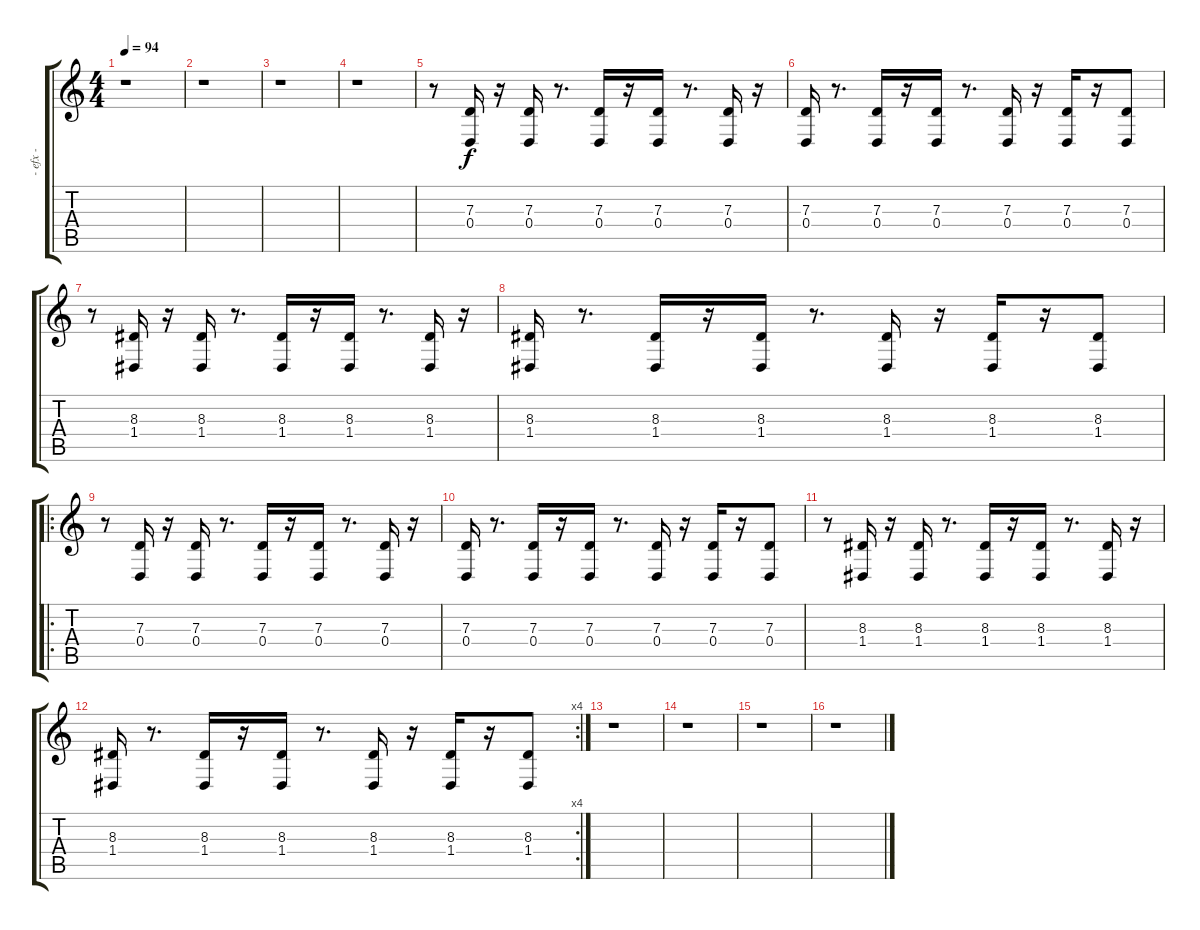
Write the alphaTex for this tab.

\track ("- efx -" "- efx -") {instrument orchestrahit}
\staff {score tabs}
\tuning (E4 B3 G3 D3 A2 D2) {hide}
\ts (4 4)
\tempo 94
\clef g2
\ks c
r.1{dy f instrument orchestrahit} |
r.1 |
r.1 |
r.1 |
r.8 (7.3 0.4).16 r.16 (7.3 0.4).16 r.8{d} (7.3 0.4).16 r.16 (7.3 0.4).16 r.8{d} (7.3 0.4).16 r.16 |
(7.3 0.4).16 r.8{d} (7.3 0.4).16 r.16 (7.3 0.4).16 r.8{d} (7.3 0.4).16 r.16 (7.3 0.4).16 r.16 (7.3 0.4).8 |
r.8 (8.3 1.4).16 r.16 (8.3 1.4).16 r.8{d} (8.3 1.4).16 r.16 (8.3 1.4).16 r.8{d} (8.3 1.4).16 r.16 |
(8.3 1.4).16 r.8{d} (8.3 1.4).16 r.16 (8.3 1.4).16 r.8{d} (8.3 1.4).16 r.16 (8.3 1.4).16 r.16 (8.3 1.4).8 |
\ro
r.8 (7.3 0.4).16 r.16 (7.3 0.4).16 r.8{d} (7.3 0.4).16 r.16 (7.3 0.4).16 r.8{d} (7.3 0.4).16 r.16 |
(7.3 0.4).16 r.8{d} (7.3 0.4).16 r.16 (7.3 0.4).16 r.8{d} (7.3 0.4).16 r.16 (7.3 0.4).16 r.16 (7.3 0.4).8 |
r.8 (8.3 1.4).16 r.16 (8.3 1.4).16 r.8{d} (8.3 1.4).16 r.16 (8.3 1.4).16 r.8{d} (8.3 1.4).16 r.16 |
\rc 4
(8.3 1.4).16 r.8{d} (8.3 1.4).16 r.16 (8.3 1.4).16 r.8{d} (8.3 1.4).16 r.16 (8.3 1.4).16 r.16 (8.3 1.4).8 |
r.1 |
r.1 |
r.1 |
r.1
